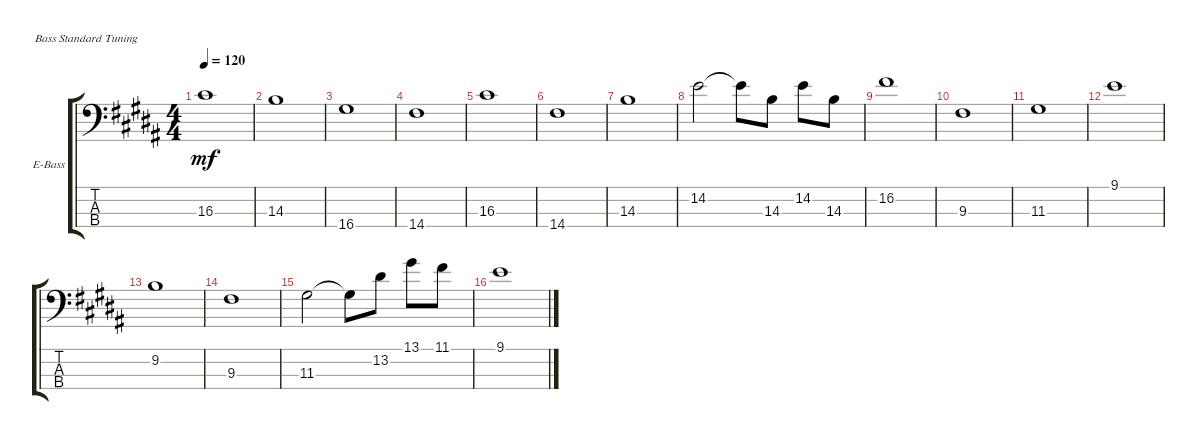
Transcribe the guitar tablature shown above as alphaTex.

\defaultSystemsLayout 4
\bracketExtendMode groupsimilarinstruments
\firstSystemTrackNameOrientation horizontal
\otherSystemsTrackNameOrientation horizontal
\track ("Electric Bass" "E-Bass") {instrument electricbassfinger}
\staff {score tabs}
\tuning (G2 D2 A1 E1)
\ts (4 4)
\tempo 120
\clef f4
\ks b
16.3.1{dy mf} |
14.3.1 |
16.4.1 |
14.4.1 |
16.3.1 |
14.4.1 |
14.3.1 |
14.2.2 14.2{t}.8 14.3.8 14.2.8 14.3.8 |
16.2.1 |
9.3.1 |
11.3.1 |
9.1.1 |
9.2.1 |
9.3.1 |
11.3.2 11.3{t}.8 13.2.8 13.1.8 11.1.8 |
9.1.1
